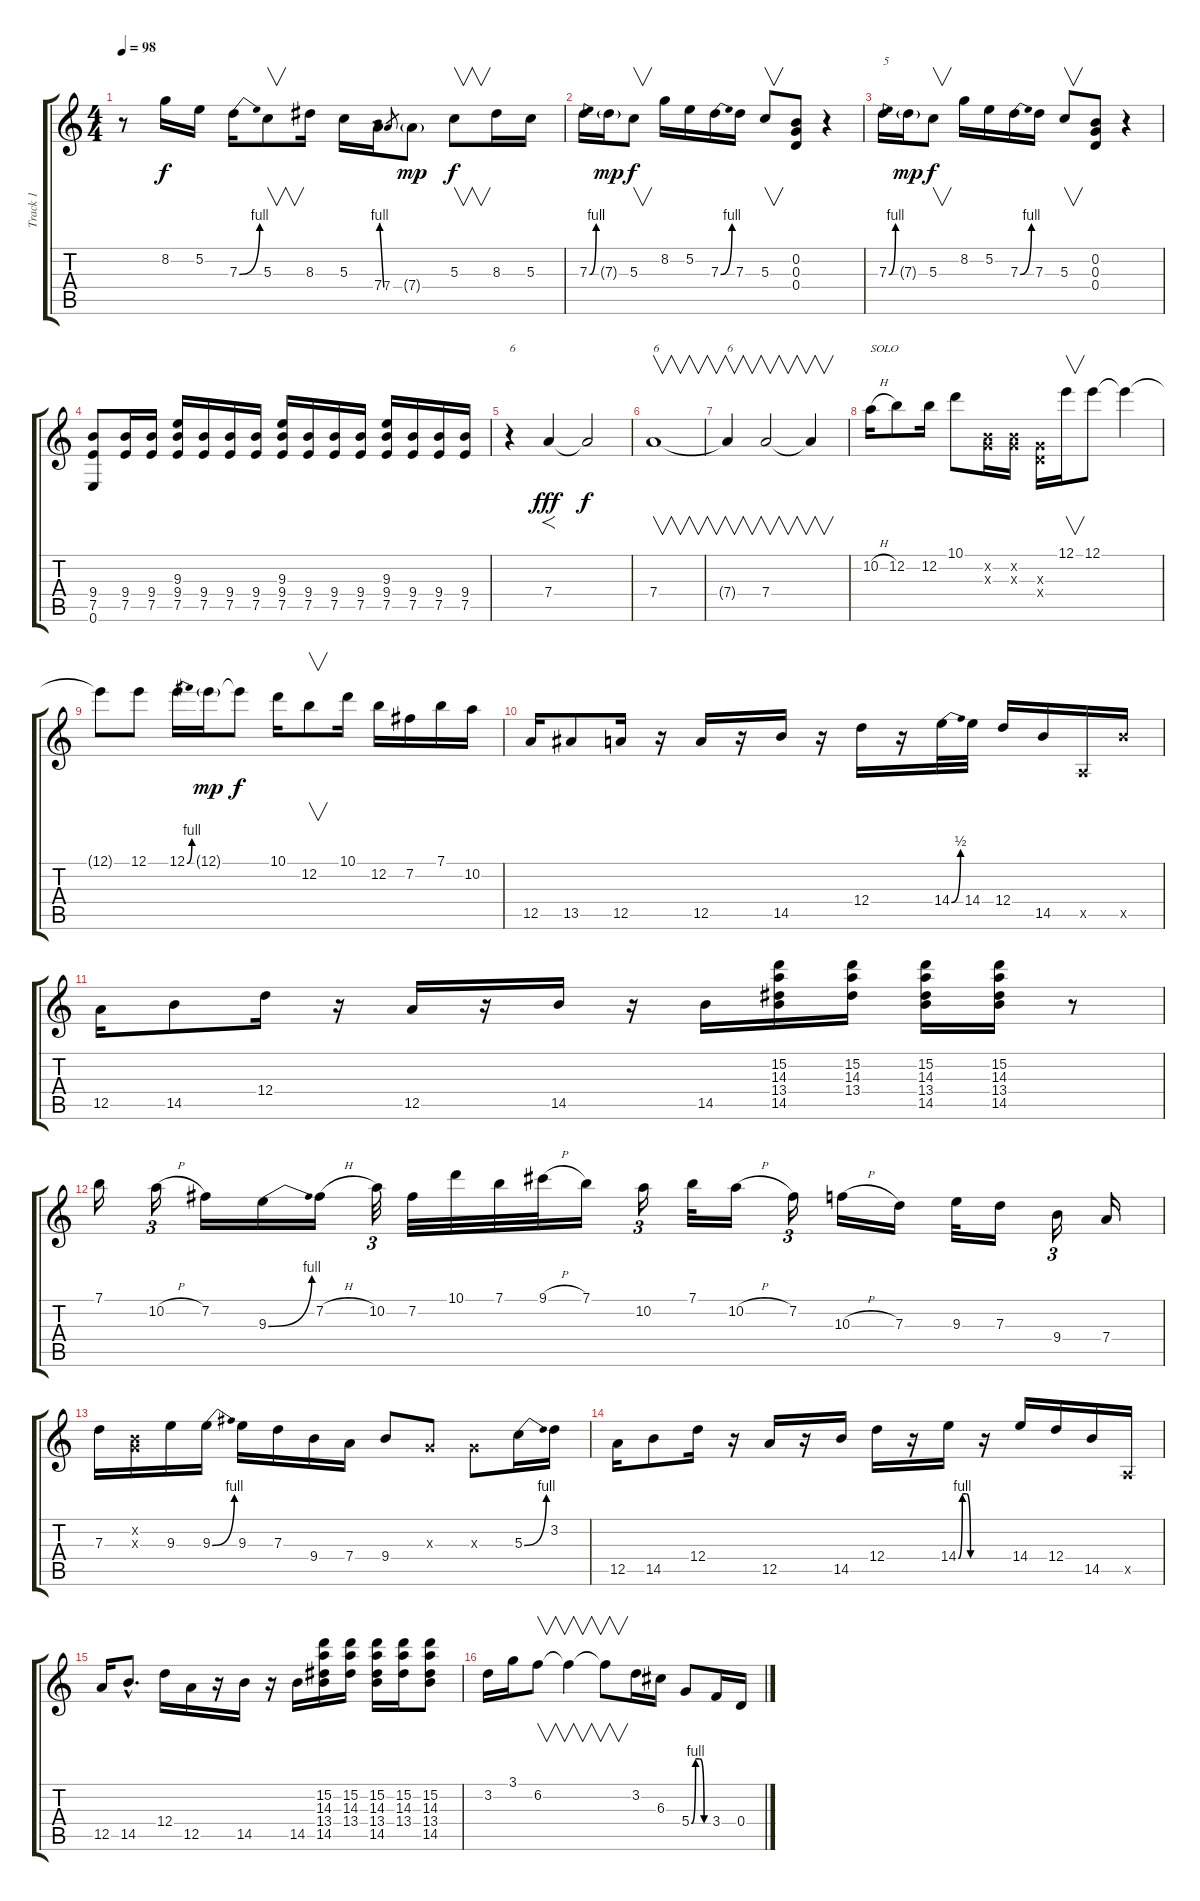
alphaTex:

\track ("Track 1" "Track 1") {instrument overdrivenguitar}
\staff {score tabs}
\tuning (E4 B3 G3 D3 A2 E2) {hide}
\ts (4 4)
\tempo 98
\clef g2
\ks c
r.8{dy f} 8.2.16 5.2.16 7.3{be (bend 0 0 60 4)}.16 5.3.8{v} 8.3.16 5.3.16 7.4{be (bend 0 0 60 4)}.16 7.4.8{gr} 7.4{g}.8{dy mp} 5.3.8{v dy f} 8.3.16 5.3.16 |
7.3{be (bend 0 0 60 4)}.16 7.3{g}.16{dy mp} 5.3.8{v dy f} 8.2.16 5.2.16 7.3{be (bend 0 0 60 4)}.16 7.3.16 5.3.8{v} (0.2 0.3 0.4).8 r.4 |
7.3{be (bend 0 0 60 4)}.16{txt "5"} 7.3{g}.16{dy mp} 5.3.8{v dy f} 8.2.16 5.2.16 7.3{be (bend 0 0 60 4)}.16 7.3.16 5.3.8{v} (0.2 0.3 0.4).8 r.4 |
(9.4 7.5 0.6).8 (9.4 7.5).16 (9.4 7.5).16 (9.3 9.4 7.5).16 (9.4 7.5).16 (9.4 7.5).16 (9.4 7.5).16 (9.3 9.4 7.5).16 (9.4 7.5).16 (9.4 7.5).16 (9.4 7.5).16 (9.3 9.4 7.5).16 (9.4 7.5).16 (9.4 7.5).16 (9.4 7.5).16 |
r.4{txt "6"} 7.4.4{f dy fff} 7.4{t}.2{dy f} |
7.4.1{v txt "6"} |
7.4{t}.4{v txt "6"} 7.4.2{v} 7.4{t}.4{v} |
10.2{h}.16{txt "SOLO"} 12.2.8 12.2.16 10.1.8 (0.2{x} 0.3{x}).16 (0.2{x} 0.3{x}).16 (0.3{x} 0.4{x}).16 12.1.16{v} 12.1.8 12.1{t}.4 |
12.1{t}.8 12.1.8 12.1{be (bend 0 0 60 4)}.16 12.1{g}.16{dy mp} 12.1{t}.8{dy f} 10.1.16 12.2.8{v} 10.1.16 12.2.16 7.2.16 7.1.16 10.2.16 |
12.5.16 13.5.8 12.5.16 r.16 12.5.16 r.16 14.5.16 r.16 12.4.16 r.16 14.4{be (bend 0 0 60 2)}.32 14.4.32 12.4.16 14.5.16 0.5{x}.16 14.5{x}.16 |
12.5.16 14.5.8 12.4.16 r.16 12.5.16 r.16 14.5.16 r.16 14.5.16 (15.2 14.3 13.4 14.5).16 (15.2 14.3 13.4).16 (15.2 14.3 13.4 14.5).16 (15.2 14.3 13.4 14.5).16 r.8 |
7.1.16 10.2{h}.16{tu (3 2)} 7.2.16 9.3{be (bend 0 0 60 4)}.16 7.2{h}.16 10.2.32{tu (3 2)} 7.2.32 10.1.32 7.1.32 9.1{h}.32 7.1.16 10.2.16{tu (3 2)} 7.1.32 10.2{h}.16 7.2.16{tu (3 2)} 10.3{h}.16 7.3.16 9.3.32 7.3.16 9.4.16{tu (3 2)} 7.4.16 |
7.3.16 (0.2{x} 0.3{x}).16 9.3.16 9.3{be (bend 0 0 60 4)}.16 9.3.16 7.3.16 9.4.16 7.4.16 9.4.8 0.3{x}.8 0.3{x}.8 5.3{be (bend 0 0 60 4)}.16 3.2.16 |
12.5.16 14.5.8 12.4.16 r.16 12.5.16 r.16 14.5.16 12.4.16 r.16 14.4{be (custom 0 0 15 4 30 4 45 0 60 0)}.16 r.16 14.4.16 12.4.16 14.5.16 0.5{x}.16 |
12.5.16 14.5{hac}.8{d} 12.4.16 12.5.16 r.16 14.5.16 r.16 14.5.16 (15.2 14.3 13.4 14.5).16 (15.2 14.3 13.4).16 (15.2 14.3 13.4 14.5).16 (15.2 14.3 13.4).16 (15.2 14.3 13.4 14.5).8 |
3.2.16 3.1.16 6.2.8{v} 6.2{t}.4{v} 6.2{t}.8{v} 3.2.16 6.3.16 5.4{be (custom 0 0 15 4 30 4 45 0 60 0)}.8 3.4.16 0.4.16
